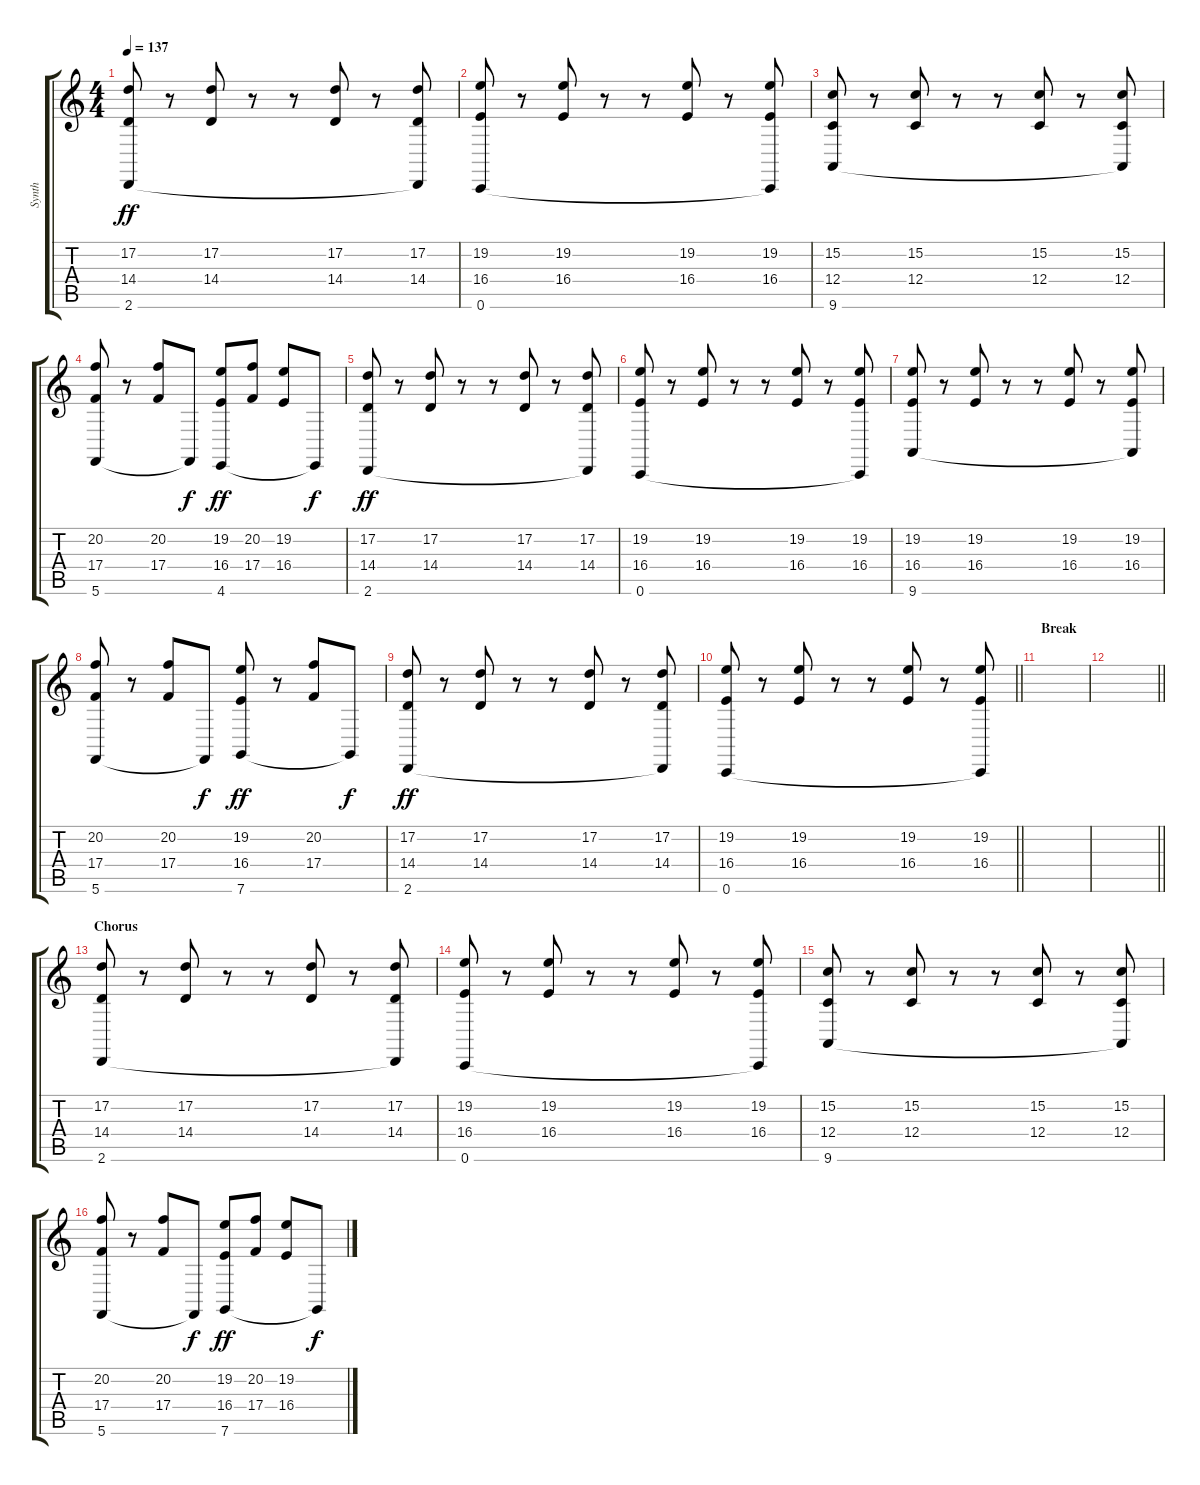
\track ("Synth" "Synth") {instrument lead8bassandlead}
\staff {score tabs}
\tuning (D4 A3 F3 C3 G2 C2) {hide}
\ts (4 4)
\tempo 137
\clef g2
\ks c
(17.2 14.4 2.6).8{dy ff} r.8 (17.2 14.4).8 r.8 r.8 (17.2 14.4).8 r.8 (17.2 14.4 2.6{t}).8 |
(19.2 16.4 0.6).8 r.8 (19.2 16.4).8 r.8 r.8 (19.2 16.4).8 r.8 (19.2 16.4 0.6{t}).8 |
(15.2 12.4 9.6).8 r.8 (15.2 12.4).8 r.8 r.8 (15.2 12.4).8 r.8 (15.2 12.4 9.6{t}).8 |
(20.2 17.4 5.6).8 r.8 (20.2 17.4).8 5.6{t}.8{dy f} (19.2 16.4 4.6).8{dy ff} (20.2 17.4).8 (19.2 16.4).8 4.6{t}.8{dy f} |
(17.2 14.4 2.6).8{dy ff} r.8 (17.2 14.4).8 r.8 r.8 (17.2 14.4).8 r.8 (17.2 14.4 2.6{t}).8 |
(19.2 16.4 0.6).8 r.8 (19.2 16.4).8 r.8 r.8 (19.2 16.4).8 r.8 (19.2 16.4 0.6{t}).8 |
(19.2 16.4 9.6).8 r.8 (19.2 16.4).8 r.8 r.8 (19.2 16.4).8 r.8 (19.2 16.4 9.6{t}).8 |
(20.2 17.4 5.6).8 r.8 (20.2 17.4).8 5.6{t}.8{dy f} (19.2 16.4 7.6).8{dy ff} r.8 (20.2 17.4).8 7.6{t}.8{dy f} |
(17.2 14.4 2.6).8{dy ff} r.8 (17.2 14.4).8 r.8 r.8 (17.2 14.4).8 r.8 (17.2 14.4 2.6{t}).8 |
\barLineRight lightlight
(19.2 16.4 0.6).8 r.8 (19.2 16.4).8 r.8 r.8 (19.2 16.4).8 r.8 (19.2 16.4 0.6{t}).8 |
\section ("" "Break")
|
\barLineRight lightlight
|
\section ("" "Chorus")
(17.2 14.4 2.6).8 r.8 (17.2 14.4).8 r.8 r.8 (17.2 14.4).8 r.8 (17.2 14.4 2.6{t}).8 |
(19.2 16.4 0.6).8 r.8 (19.2 16.4).8 r.8 r.8 (19.2 16.4).8 r.8 (19.2 16.4 0.6{t}).8 |
(15.2 12.4 9.6).8 r.8 (15.2 12.4).8 r.8 r.8 (15.2 12.4).8 r.8 (15.2 12.4 9.6{t}).8 |
(20.2 17.4 5.6).8 r.8 (20.2 17.4).8 5.6{t}.8{dy f} (19.2 16.4 7.6).8{dy ff} (20.2 17.4).8 (19.2 16.4).8 7.6{t}.8{dy f}
